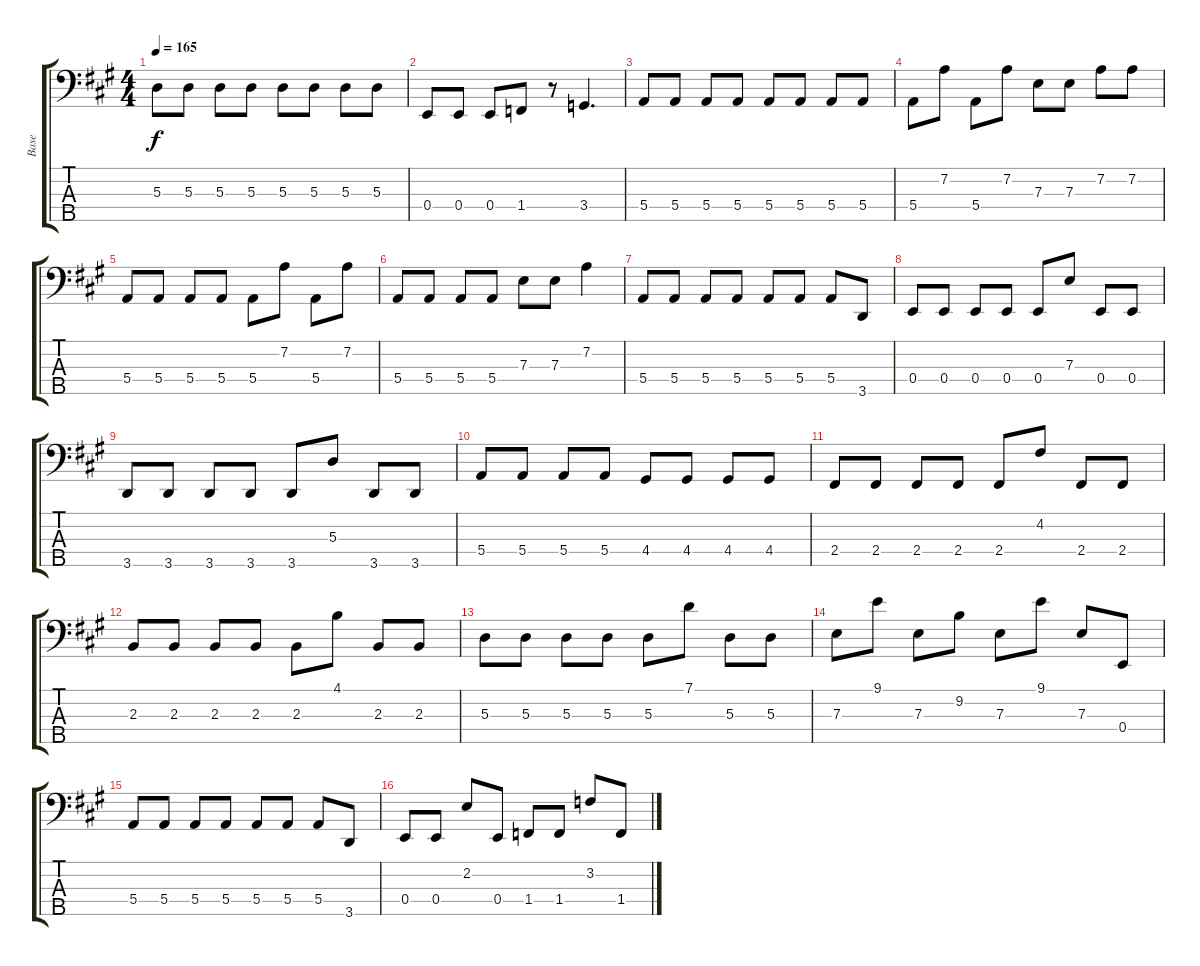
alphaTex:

\track ("Base" "Base") {instrument electricbasspick}
\staff {score tabs}
\tuning (G2 D2 A1 E1 B0) {hide}
\ts (4 4)
\tempo 165
\clef f4
\ks a
5.3.8{dy f} 5.3.8 5.3.8 5.3.8 5.3.8 5.3.8 5.3.8 5.3.8 |
0.4.8 0.4.8 0.4.8 1.4.8 r.8 3.4.4{d} |
5.4.8 5.4.8 5.4.8 5.4.8 5.4.8 5.4.8 5.4.8 5.4.8 |
5.4.8 7.2.8 5.4.8 7.2.8 7.3.8 7.3.8 7.2.8 7.2.8 |
5.4.8 5.4.8 5.4.8 5.4.8 5.4.8 7.2.8 5.4.8 7.2.8 |
5.4.8 5.4.8 5.4.8 5.4.8 7.3.8 7.3.8 7.2.4 |
5.4.8 5.4.8 5.4.8 5.4.8 5.4.8 5.4.8 5.4.8 3.5.8 |
0.4.8 0.4.8 0.4.8 0.4.8 0.4.8 7.3.8 0.4.8 0.4.8 |
3.5.8 3.5.8 3.5.8 3.5.8 3.5.8 5.3.8 3.5.8 3.5.8 |
5.4.8 5.4.8 5.4.8 5.4.8 4.4.8 4.4.8 4.4.8 4.4.8 |
2.4.8 2.4.8 2.4.8 2.4.8 2.4.8 4.2.8 2.4.8 2.4.8 |
2.3.8 2.3.8 2.3.8 2.3.8 2.3.8 4.1.8 2.3.8 2.3.8 |
5.3.8 5.3.8 5.3.8 5.3.8 5.3.8 7.1.8 5.3.8 5.3.8 |
7.3.8 9.1.8 7.3.8 9.2.8 7.3.8 9.1.8 7.3.8 0.4.8 |
5.4.8 5.4.8 5.4.8 5.4.8 5.4.8 5.4.8 5.4.8 3.5.8 |
0.4.8 0.4.8 2.2.8 0.4.8 1.4.8 1.4.8 3.2.8 1.4.8
